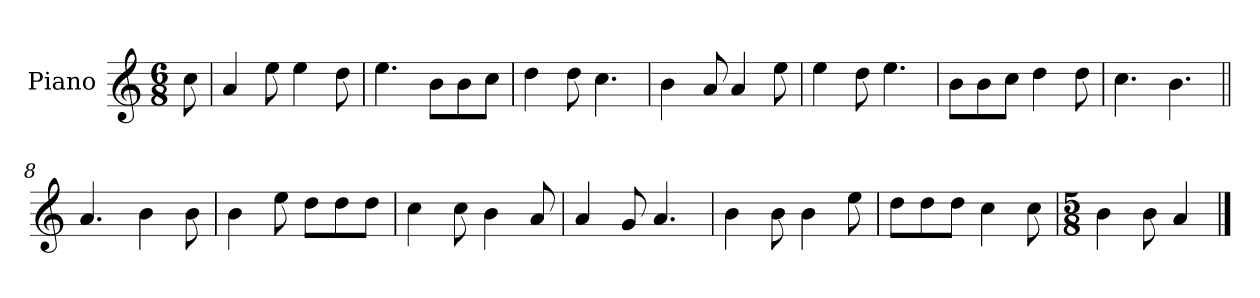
**kern
*part1
*staff1
*I"Piano
*I'Pno.
*clefG2
*k[]
*M6/8
=
8cc\
=1
4a/
8ee\
4ee\
8dd\
=2
4.ee\
8b\L
8b\
8cc\J
=3
4dd\
8dd\
4.cc\
=4
4b\
8a/
4a/
8ee\
=5
4ee\
8dd\
4.ee\
=6
8b\L
8b\
8cc\J
4dd\
8dd\
=7
4.cc\
4.b\
=8||
4.a/
4b\
8b\
!!LO:LB:g=z
=9
4b\
8ee\
8dd\L
8dd\
8dd\J
=10
4cc\
8cc\
4b\
8a/
=11
4a/
8g/
4.a/
=12
4b\
8b\
4b\
8ee\
=13
8dd\L
8dd\
8dd\J
4cc\
8cc\
=14
*M5/8
4b\
8b\
4a/
==
*-
